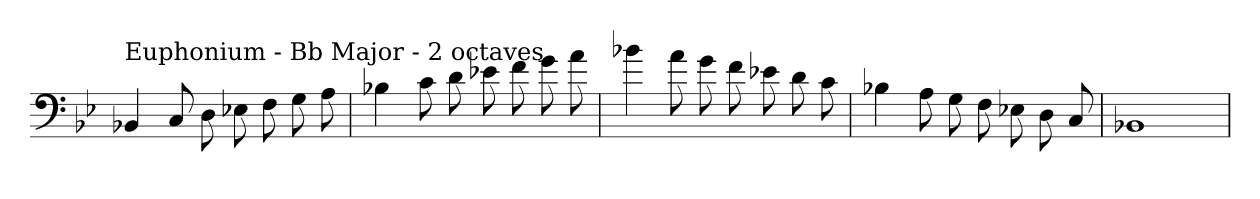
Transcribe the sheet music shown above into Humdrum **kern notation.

**kern
*part1
*staff1
*clefF4
*k[b-e-]
*B-:
=
!LO:TX:a:t=Euphonium - Bb Major - 2 octaves
4BB-X
8C
8D
8E-X
8F
8G
8A
=
4B-X
8c
8d
8e-X
8f
8g
8a
=
4b-X
8a
8g
8f
8e-X
8d
8c
=
4B-X
8A
8G
8F
8E-X
8D
8C
=
1BB-X
=
*-
